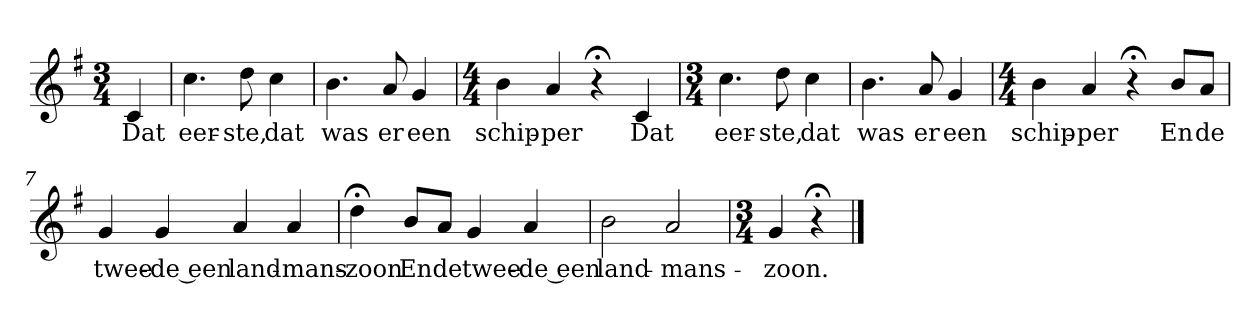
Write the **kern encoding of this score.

**kern	**text
*part1	*part1
*staff1	*staff1
*k[f#]	*
*G:	*
*M3/4	*
*MM120	*
=	=
4c	Dat
=1	=1
4.cc	eer-
8dd	-ste,
4cc	dat
=2	=2
4.b	was
8a	er
4g	een
=3	=3
*M4/4	*
4b	schip-
4a	-per
4r;<	.
4c	Dat
=4	=4
*M3/4	*
4.cc	eer-
8dd	-ste,
4cc	dat
=5	=5
4.b	was
8a	er
4g	een
=6	=6
*M4/4	*
4b	schip-
4a	-per
4r;<	.
8bL	En
8aJ	de
=7	=7
4g	twee-
4g	-de een
4a	land-
4a	-mans-
=8	=8
4dd;<	-zoon
8bL	En
8aJ	de
4g	twee-
4a	-de een
=9	=9
2b	land-
2a	-mans-
=10	=10
*M3/4	*
4g	-zoon.
4r;<	.
==	==
*-	*-
